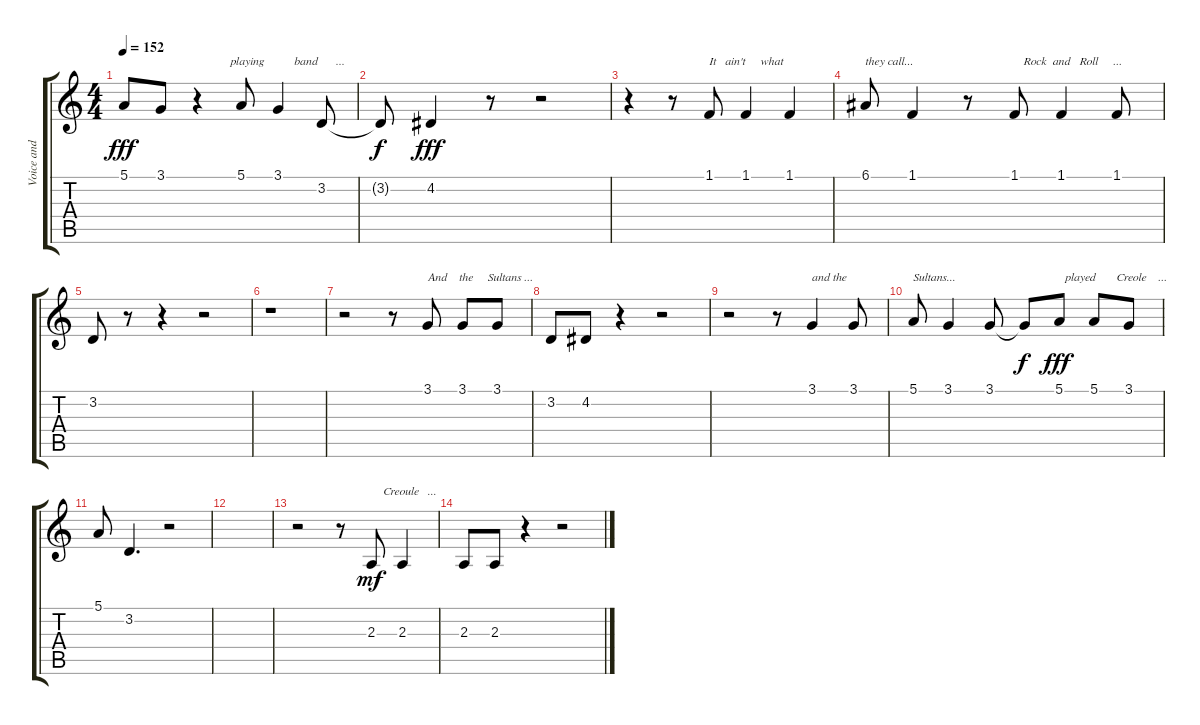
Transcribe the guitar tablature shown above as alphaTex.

\track ("Voice and Lyrics" "Voice and ") {instrument clarinet}
\staff {score tabs}
\tuning (E4 B3 G3 D3 A2 E2) {hide}
\ts (4 4)
\tempo 152
\clef g2
\ks c
5.1.8{dy fff} 3.1.8 r.4{txt "           playing          band      ..."} 5.1.8 3.1.4 3.2.8 |
3.2{t}.8{dy f} 4.2.4{dy fff} r.8 r.2 |
r.4 r.8 1.1.8{txt "It   ain't     what "} 1.1.4 1.1.4 |
6.1.8{txt "they call..."} 1.1.4 r.8 1.1.8{txt "   Rock  and   Roll     ..."} 1.1.4 1.1.8 |
3.2.8 r.8 r.4 r.2 |
r.1 |
r.2 r.8 3.1.8{txt "And    the     Sultans ..."} 3.1.8 3.1.8 |
3.2.8 4.2.8 r.4 r.2 |
r.2 r.8 3.1.4{txt "and the"} 3.1.8 |
5.1.8{txt "Sultans..."} 3.1.4 3.1.8 3.1{t}.8{dy f} 5.1.8{txt "  played       Creole    ..." dy fff} 5.1.8 3.1.8 |
5.1.8 3.2.4{d} r.2 |
|
r.2 r.8 2.3.8{txt "    Creoule   ..." dy mf} 2.3.4 |
2.3.8 2.3.8 r.4 r.2
